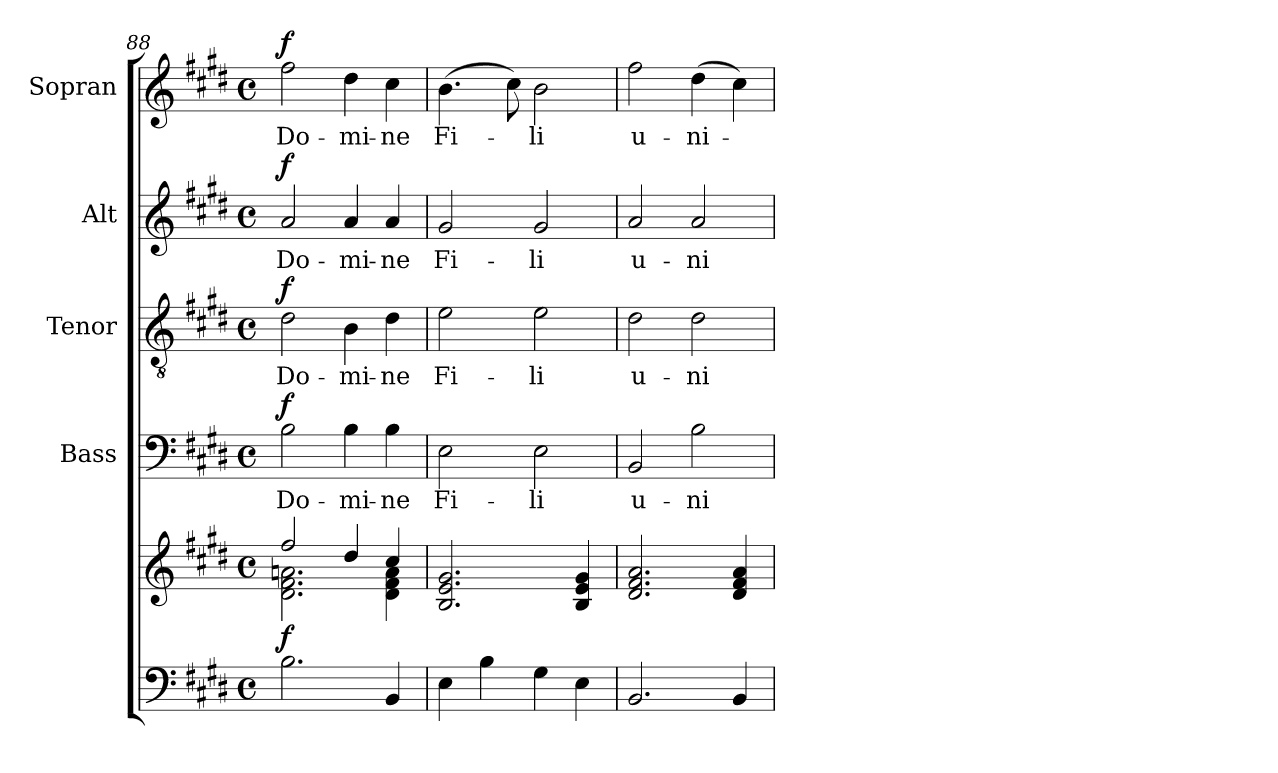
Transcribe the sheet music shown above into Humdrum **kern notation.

**kern	**kern	**dynam	**kern	**text	**dynam	**kern	**text	**dynam	**kern	**text	**dynam	**kern	**text	**dynam
*part5	*part5	*part5	*part4	*part4	*part4	*part3	*part3	*part3	*part2	*part2	*part2	*part1	*part1	*part1
*staff6	*staff5	*staff5/6	*staff4	*staff4	*staff4	*staff3	*staff3	*staff3	*staff2	*staff2	*staff2	*staff1	*staff1	*staff1
*	*	*	*I"Bass	*	*	*I"Tenor	*	*	*I"Alt	*	*	*I"Sopran	*	*
*	*	*	*I'B.	*	*	*I'T.	*	*	*I'A.	*	*	*I'S.	*	*
*clefF4	*clefG2	*	*clefF4	*	*	*clefGv2	*	*	*clefG2	*	*	*clefG2	*	*
*k[f#c#g#d#]	*k[f#c#g#d#]	*	*k[f#c#g#d#]	*	*	*k[f#c#g#d#]	*	*	*k[f#c#g#d#]	*	*	*k[f#c#g#d#]	*	*
*E:	*E:	*	*E:	*	*	*E:	*	*	*E:	*	*	*E:	*	*
*M4/4	*M4/4	*	*M4/4	*	*	*M4/4	*	*	*M4/4	*	*	*M4/4	*	*
*met(c)	*met(c)	*	*met(c)	*	*	*met(c)	*	*	*met(c)	*	*	*met(c)	*	*
=88	=88	=88	=88	=88	=88	=88	=88	=88	=88	=88	=88	=88	=88	=88
*	*^	*	*	*	*	*	*	*	*	*	*	*	*	*
!	!	!	!LO:DY:b	!	!LO:LY:b	!LO:DY:a	!	!LO:LY:b	!LO:DY:a	!	!LO:LY:b	!LO:DY:a	!	!LO:LY:b	!LO:DY:a
2.B\	2ff#/	2.d#\ 2.f#\ 2.an\	f	2B\	Do-	f	2d#\	Do-	f	2a/	Do-	f	2ff#\	Do-	f
!	!	!	!	!	!LO:LY:b	!	!	!LO:LY:b	!	!	!LO:LY:b	!	!	!LO:LY:b	!
.	4dd#/	.	.	4B\	-mi-	.	4B\	-mi-	.	4a/	-mi-	.	4dd#\	-mi-	.
!	!	!	!	!	!LO:LY:b	!	!	!LO:LY:b	!	!	!LO:LY:b	!	!	!LO:LY:b	!
4BB/	4cc#/	4d#\ 4f#\ 4a\	.	4B\	-ne	.	4d#\	-ne	.	4a/	-ne	.	4cc#\	-ne	.
=89	=89	=89	=89	=89	=89	=89	=89	=89	=89	=89	=89	=89	=89	=89	=89
!	!	!	!	!	!LO:LY:b	!	!	!LO:LY:b	!	!	!LO:LY:b	!	!	!LO:LY:b	!
*	*v	*v	*	*	*	*	*	*	*	*	*	*	*	*	*
4E\	2.B/ 2.e/ 2.g#/	.	2E\	Fi-	.	2e\	Fi-	.	2g#/	Fi-	.	(>4.b\	Fi-	.
4B\	.	.	.	.	.	.	.	.	.	.	.	.	.	.
.	.	.	.	.	.	.	.	.	.	.	.	8cc#\)	.	.
!	!	!	!	!LO:LY:b	!	!	!LO:LY:b	!	!	!LO:LY:b	!	!	!LO:LY:b	!
4G#\	.	.	2E\	-li	.	2e\	-li	.	2g#/	-li	.	2b\	-li	.
4E\	4B/ 4e/ 4g#/	.	.	.	.	.	.	.	.	.	.	.	.	.
=90	=90	=90	=90	=90	=90	=90	=90	=90	=90	=90	=90	=90	=90	=90
!	!	!	!	!LO:LY:b	!	!	!LO:LY:b	!	!	!LO:LY:b	!	!	!LO:LY:b	!
2.BB/	2.d#/ 2.f#/ 2.a/	.	2BB/	u-	.	2d#\	u-	.	2a/	u-	.	2ff#\	u-	.
!	!	!	!	!LO:LY:b	!	!	!LO:LY:b	!	!	!LO:LY:b	!	!	!LO:LY:b	!
.	.	.	2B\	-ni-	.	2d#\	-ni-	.	2a/	-ni-	.	(>4dd#\	-ni-	.
4BB/	4d#/ 4f#/ 4a/	.	.	.	.	.	.	.	.	.	.	4cc#\)	.	.
=	=	=	=	=	=	=	=	=	=	=	=	=	=	=
*-	*-	*-	*-	*-	*-	*-	*-	*-	*-	*-	*-	*-	*-	*-
